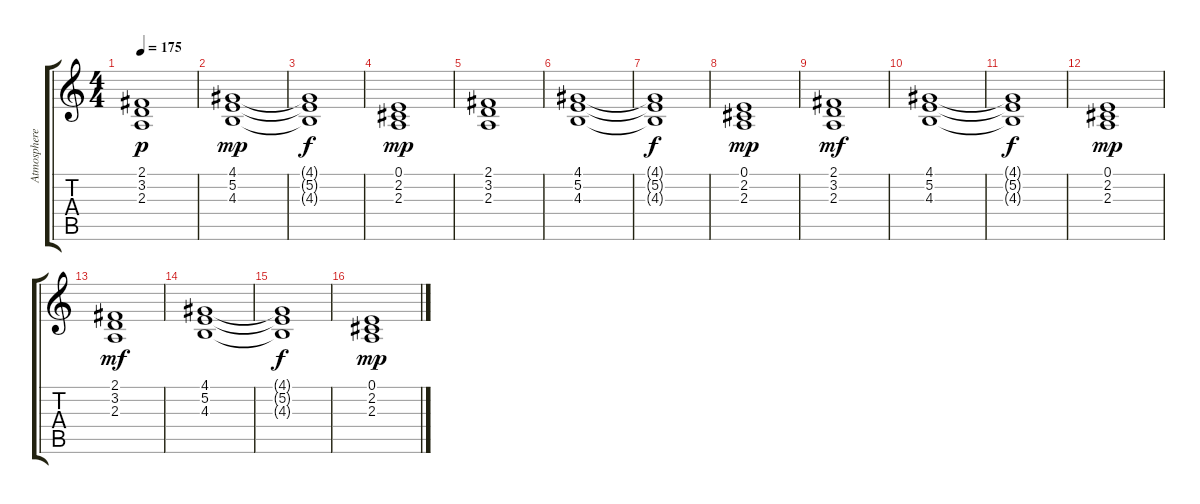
\track ("Atmosphere" "Atmosphere") {instrument fx4atmosphere}
\staff {score tabs}
\tuning (E4 B3 G3 D3 A2 E2) {hide}
\ts (4 4)
\tempo 175
\clef g2
\ks c
(2.1 3.2 2.3).1{dy p} |
(4.1 5.2 4.3).1{dy mp} |
(4.1{t} 5.2{t} 4.3{t}).1{dy f} |
(0.1 2.2 2.3).1{dy mp} |
(2.1 3.2 2.3).1 |
(4.1 5.2 4.3).1 |
(4.1{t} 5.2{t} 4.3{t}).1{dy f} |
(0.1 2.2 2.3).1{dy mp} |
(2.1 3.2 2.3).1{dy mf} |
(4.1 5.2 4.3).1 |
(4.1{t} 5.2{t} 4.3{t}).1{dy f} |
(0.1 2.2 2.3).1{dy mp} |
(2.1 3.2 2.3).1{dy mf} |
(4.1 5.2 4.3).1 |
(4.1{t} 5.2{t} 4.3{t}).1{dy f} |
(0.1 2.2 2.3).1{dy mp}
